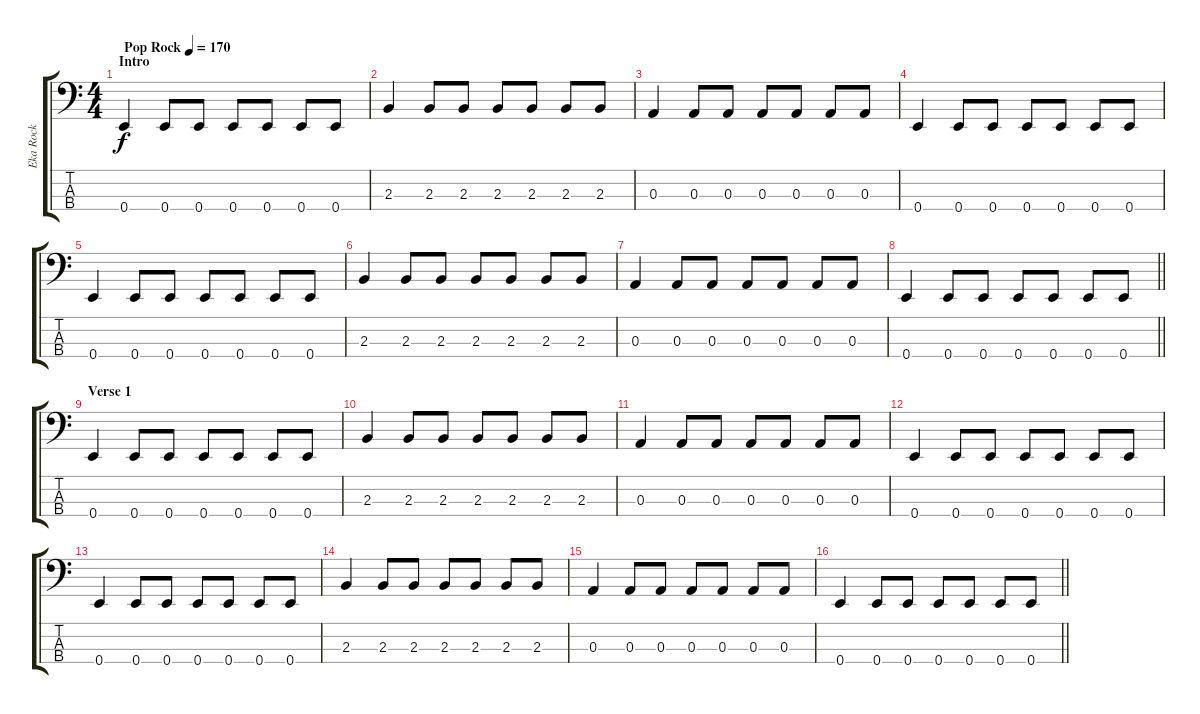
\track ("Eka Rock" "Eka Rock") {instrument slapbass2}
\staff {score tabs}
\tuning (G2 D2 A1 E1) {hide}
\ts (4 4)
\section ("" "Intro")
\tempo (170 "Pop Rock")
\clef f4
\ks c
0.4.4{dy f instrument slapbass2} 0.4.8 0.4.8 0.4.8 0.4.8 0.4.8 0.4.8 |
2.3.4 2.3.8 2.3.8 2.3.8 2.3.8 2.3.8 2.3.8 |
0.3.4 0.3.8 0.3.8 0.3.8 0.3.8 0.3.8 0.3.8 |
0.4.4 0.4.8 0.4.8 0.4.8 0.4.8 0.4.8 0.4.8 |
0.4.4 0.4.8 0.4.8 0.4.8 0.4.8 0.4.8 0.4.8 |
2.3.4 2.3.8 2.3.8 2.3.8 2.3.8 2.3.8 2.3.8 |
0.3.4 0.3.8 0.3.8 0.3.8 0.3.8 0.3.8 0.3.8 |
\barLineRight lightlight
0.4.4 0.4.8 0.4.8 0.4.8 0.4.8 0.4.8 0.4.8 |
\section ("" "Verse 1")
0.4.4 0.4.8 0.4.8 0.4.8 0.4.8 0.4.8 0.4.8 |
2.3.4 2.3.8 2.3.8 2.3.8 2.3.8 2.3.8 2.3.8 |
0.3.4 0.3.8 0.3.8 0.3.8 0.3.8 0.3.8 0.3.8 |
0.4.4 0.4.8 0.4.8 0.4.8 0.4.8 0.4.8 0.4.8 |
0.4.4 0.4.8 0.4.8 0.4.8 0.4.8 0.4.8 0.4.8 |
2.3.4 2.3.8 2.3.8 2.3.8 2.3.8 2.3.8 2.3.8 |
0.3.4 0.3.8 0.3.8 0.3.8 0.3.8 0.3.8 0.3.8 |
\barLineRight lightlight
0.4.4 0.4.8 0.4.8 0.4.8 0.4.8 0.4.8 0.4.8
